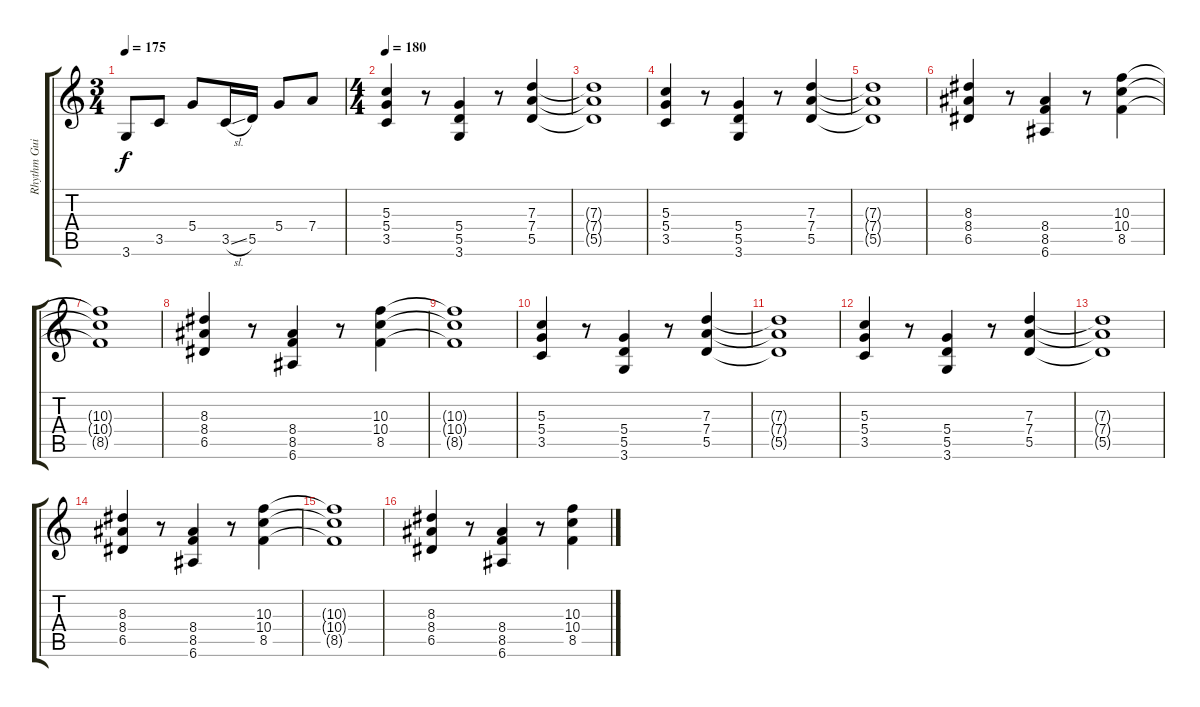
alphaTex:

\track ("Rhythm Guitar 1" "Rhythm Gui") {instrument distortionguitar}
\staff {score tabs}
\tuning (E4 B3 G3 D3 A2 E2) {hide}
\ts (3 4)
\tempo 175
\clef g2
\ks c
3.6{t}.8{dy f} 3.5.8 5.4.8 3.5{sl}.16 5.5.16 5.4.8 7.4.8 |
\ts (4 4)
\tempo 180
(5.3 5.4 3.5).4 r.8 (5.4 5.5 3.6).4 r.8 (7.3 7.4 5.5).4 |
(7.3{t} 7.4{t} 5.5{t}).1 |
(5.3 5.4 3.5).4 r.8 (5.4 5.5 3.6).4 r.8 (7.3 7.4 5.5).4 |
(7.3{t} 7.4{t} 5.5{t}).1 |
(8.3 8.4 6.5).4 r.8 (8.4 8.5 6.6).4 r.8 (10.3 10.4 8.5).4 |
(10.3{t} 10.4{t} 8.5{t}).1 |
(8.3 8.4 6.5).4 r.8 (8.4 8.5 6.6).4 r.8 (10.3 10.4 8.5).4 |
(10.3{t} 10.4{t} 8.5{t}).1 |
(5.3 5.4 3.5).4 r.8 (5.4 5.5 3.6).4 r.8 (7.3 7.4 5.5).4 |
(7.3{t} 7.4{t} 5.5{t}).1 |
(5.3 5.4 3.5).4 r.8 (5.4 5.5 3.6).4 r.8 (7.3 7.4 5.5).4 |
(7.3{t} 7.4{t} 5.5{t}).1 |
(8.3 8.4 6.5).4 r.8 (8.4 8.5 6.6).4 r.8 (10.3 10.4 8.5).4 |
(10.3{t} 10.4{t} 8.5{t}).1 |
(8.3 8.4 6.5).4 r.8 (8.4 8.5 6.6).4 r.8 (10.3 10.4 8.5).4
